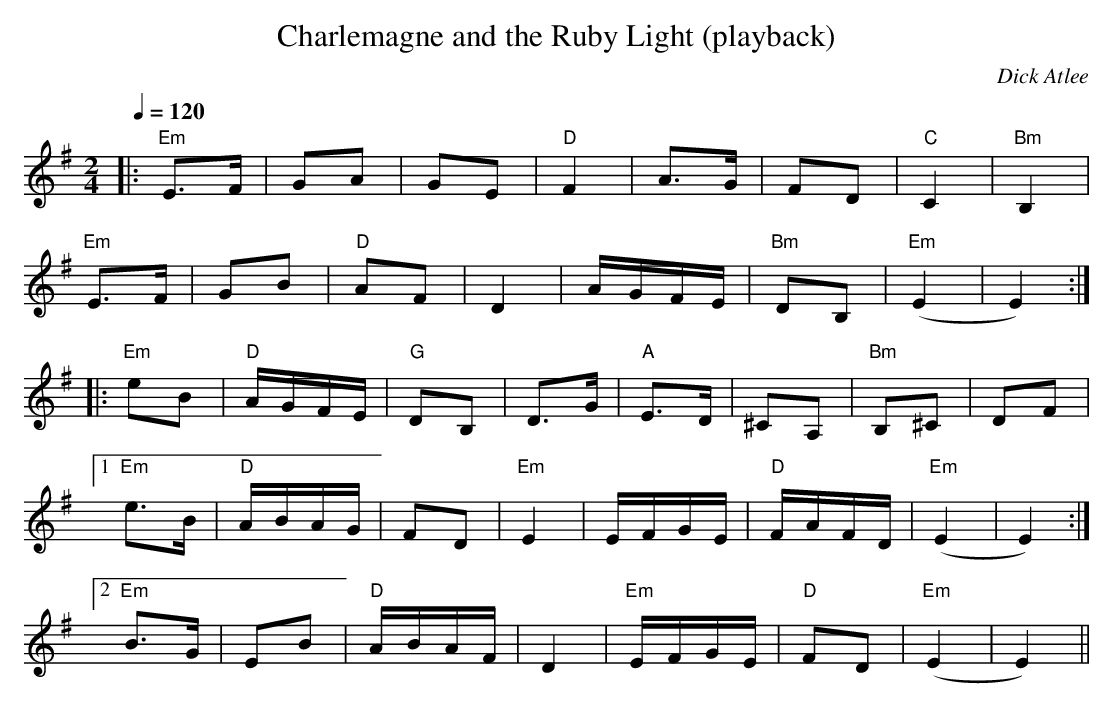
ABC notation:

X:1
T:Charlemagne and the Ruby Light (playback)
M:2/4
L:1/8
Q:1/4=120
C:Dick Atlee
K:Em
|: "Em" E>F | GA | GE | "D" F2 |
A>G | FD | "C" C2 | "Bm" B,2 | !
"Em" E>F | GB | "D" AF | D2 |
A/2G/2F/2E/2 | "Bm" DB, | "Em" (E2 | E2) :| !
|: "Em" eB | "D" A/2G/2F/2E/2 | "G" DB, | D>G |
"A" E>D | ^CA, | "Bm" B,^C | DF | !
[1 "Em" e>B | "D" A/2B/2A/2G/2 | FD | "Em" E2 |
E/2F/2G/2E/2 | "D" F/2A/2F/2D/2 | "Em" (E2 | E2) :| !
[2 "Em" B>G | EB | "D" A/2B/2A/2F/2 | D2 |
"Em" E/2F/2G/2E/2 | "D" FD | "Em" (E2 | E2) ||
